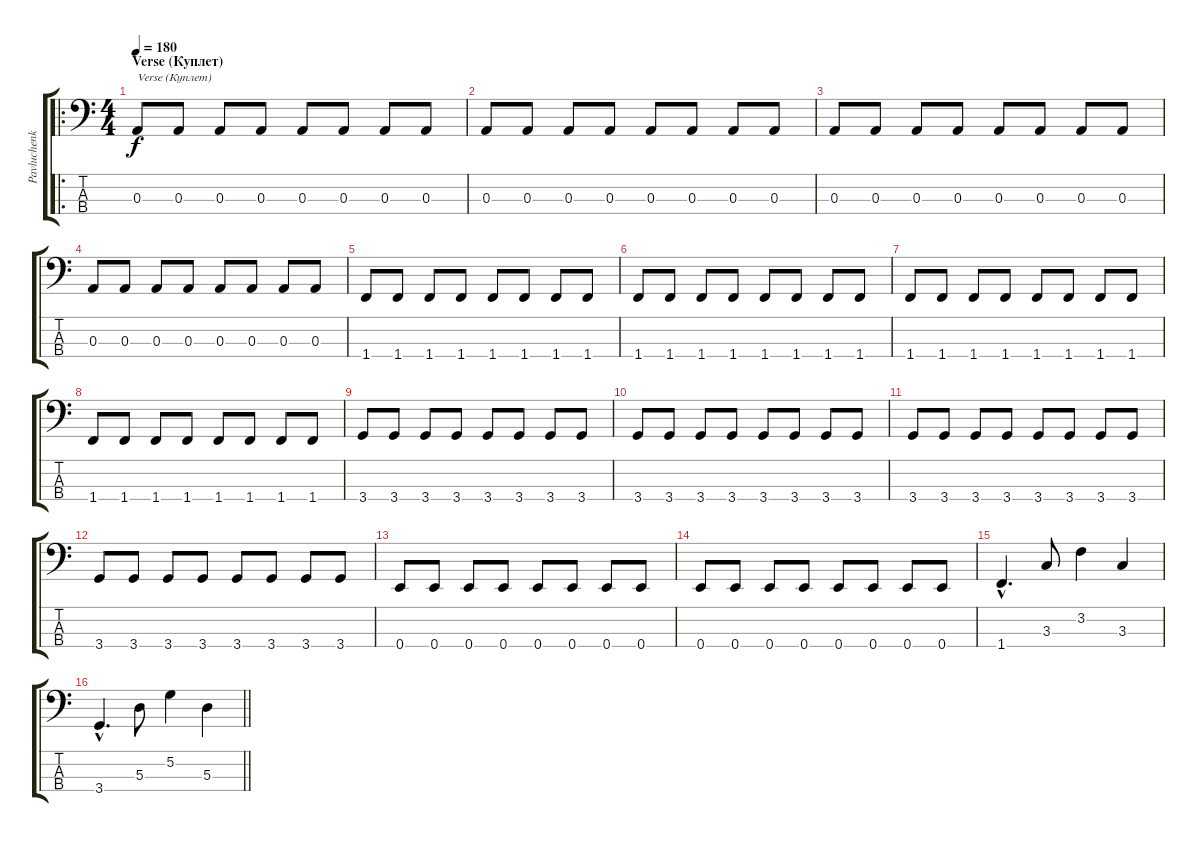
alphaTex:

\track ("Pavluchenkoff Tyoma" "Pavluchenk") {instrument electricbassfinger}
\staff {score tabs}
\tuning (G2 D2 A1 E1) {hide}
\ro
\ts (4 4)
\section ("" "Verse (Куплет)")
\tempo 180
\clef f4
\ks c
0.3.8{txt "Verse (Куплет)" dy f} 0.3.8 0.3.8 0.3.8 0.3.8 0.3.8 0.3.8 0.3.8 |
0.3.8 0.3.8 0.3.8 0.3.8 0.3.8 0.3.8 0.3.8 0.3.8 |
0.3.8 0.3.8 0.3.8 0.3.8 0.3.8 0.3.8 0.3.8 0.3.8 |
0.3.8 0.3.8 0.3.8 0.3.8 0.3.8 0.3.8 0.3.8 0.3.8 |
1.4.8 1.4.8 1.4.8 1.4.8 1.4.8 1.4.8 1.4.8 1.4.8 |
1.4.8 1.4.8 1.4.8 1.4.8 1.4.8 1.4.8 1.4.8 1.4.8 |
1.4.8 1.4.8 1.4.8 1.4.8 1.4.8 1.4.8 1.4.8 1.4.8 |
1.4.8 1.4.8 1.4.8 1.4.8 1.4.8 1.4.8 1.4.8 1.4.8 |
3.4.8 3.4.8 3.4.8 3.4.8 3.4.8 3.4.8 3.4.8 3.4.8 |
3.4.8 3.4.8 3.4.8 3.4.8 3.4.8 3.4.8 3.4.8 3.4.8 |
3.4.8 3.4.8 3.4.8 3.4.8 3.4.8 3.4.8 3.4.8 3.4.8 |
3.4.8 3.4.8 3.4.8 3.4.8 3.4.8 3.4.8 3.4.8 3.4.8 |
0.4.8 0.4.8 0.4.8 0.4.8 0.4.8 0.4.8 0.4.8 0.4.8 |
0.4.8 0.4.8 0.4.8 0.4.8 0.4.8 0.4.8 0.4.8 0.4.8 |
1.4{hac}.4{d} 3.3.8 3.2.4 3.3.4 |
\barLineRight lightlight
3.4{hac}.4{d} 5.3.8 5.2.4 5.3.4
